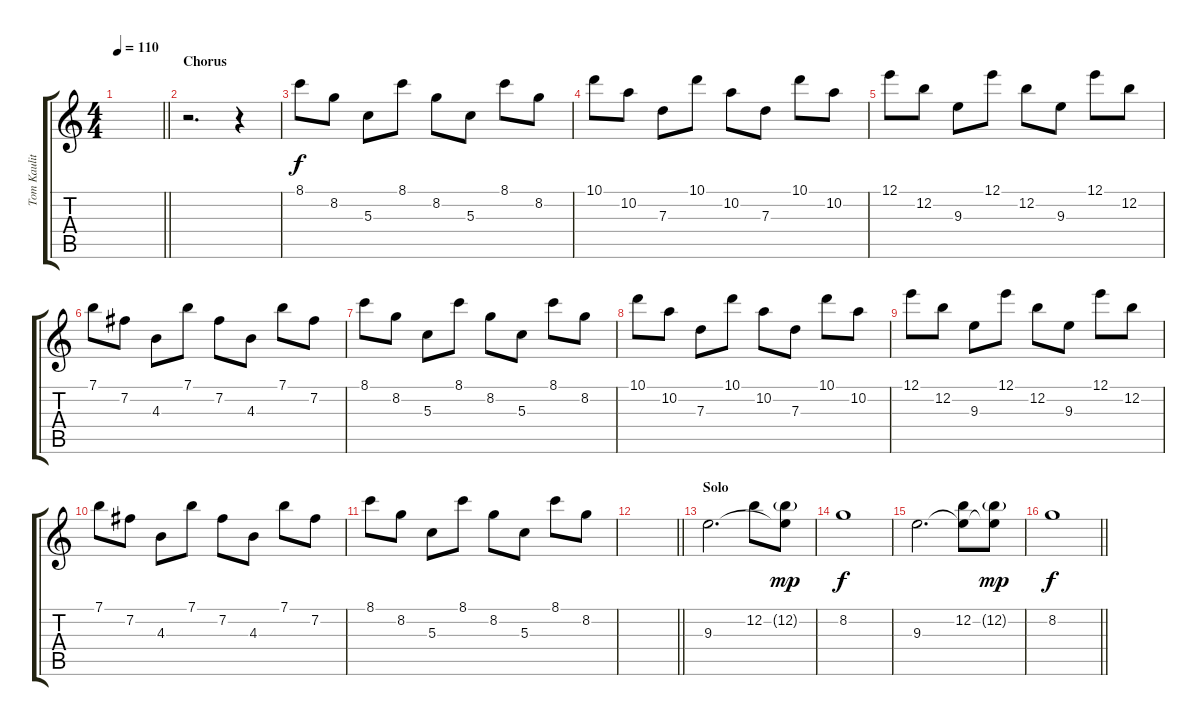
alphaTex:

\track ("Tom Kaulitz" "Tom Kaulit") {instrument acousticguitarsteel}
\staff {score tabs}
\tuning (E4 B3 G3 D3 A2 E2) {hide}
\ts (4 4)
\tempo 110
\clef g2
\barLineRight lightlight
\ks c
|
\section ("" "Chorus")
r.2{d} r.4{instrument acousticguitarsteel} |
8.1.8 8.2.8 5.3.8 8.1.8 8.2.8 5.3.8 8.1.8 8.2.8 |
10.1.8 10.2.8 7.3.8 10.1.8 10.2.8 7.3.8 10.1.8 10.2.8 |
12.1.8 12.2.8 9.3.8 12.1.8 12.2.8 9.3.8 12.1.8 12.2.8 |
7.1.8 7.2.8 4.3.8 7.1.8 7.2.8 4.3.8 7.1.8 7.2.8 |
8.1.8 8.2.8 5.3.8 8.1.8 8.2.8 5.3.8 8.1.8 8.2.8 |
10.1.8 10.2.8 7.3.8 10.1.8 10.2.8 7.3.8 10.1.8 10.2.8 |
12.1.8 12.2.8 9.3.8 12.1.8 12.2.8 9.3.8 12.1.8 12.2.8 |
7.1.8 7.2.8 4.3.8 7.1.8 7.2.8 4.3.8 7.1.8 7.2.8 |
8.1.8 8.2.8 5.3.8 8.1.8 8.2.8 5.3.8 8.1.8 8.2.8 |
\barLineRight lightlight
|
\section ("" "Solo")
9.3.2{d volume 13 instrument distortionguitar} 12.2.8 (12.2{g} 9.3{t}).8{dy mp} |
8.2.1{dy f} |
9.3.2{d volume 3} (12.2 9.3{t}).8 (12.2{g} 9.3{t}).8{dy mp} |
\barLineRight lightlight
8.2.1{dy f}
